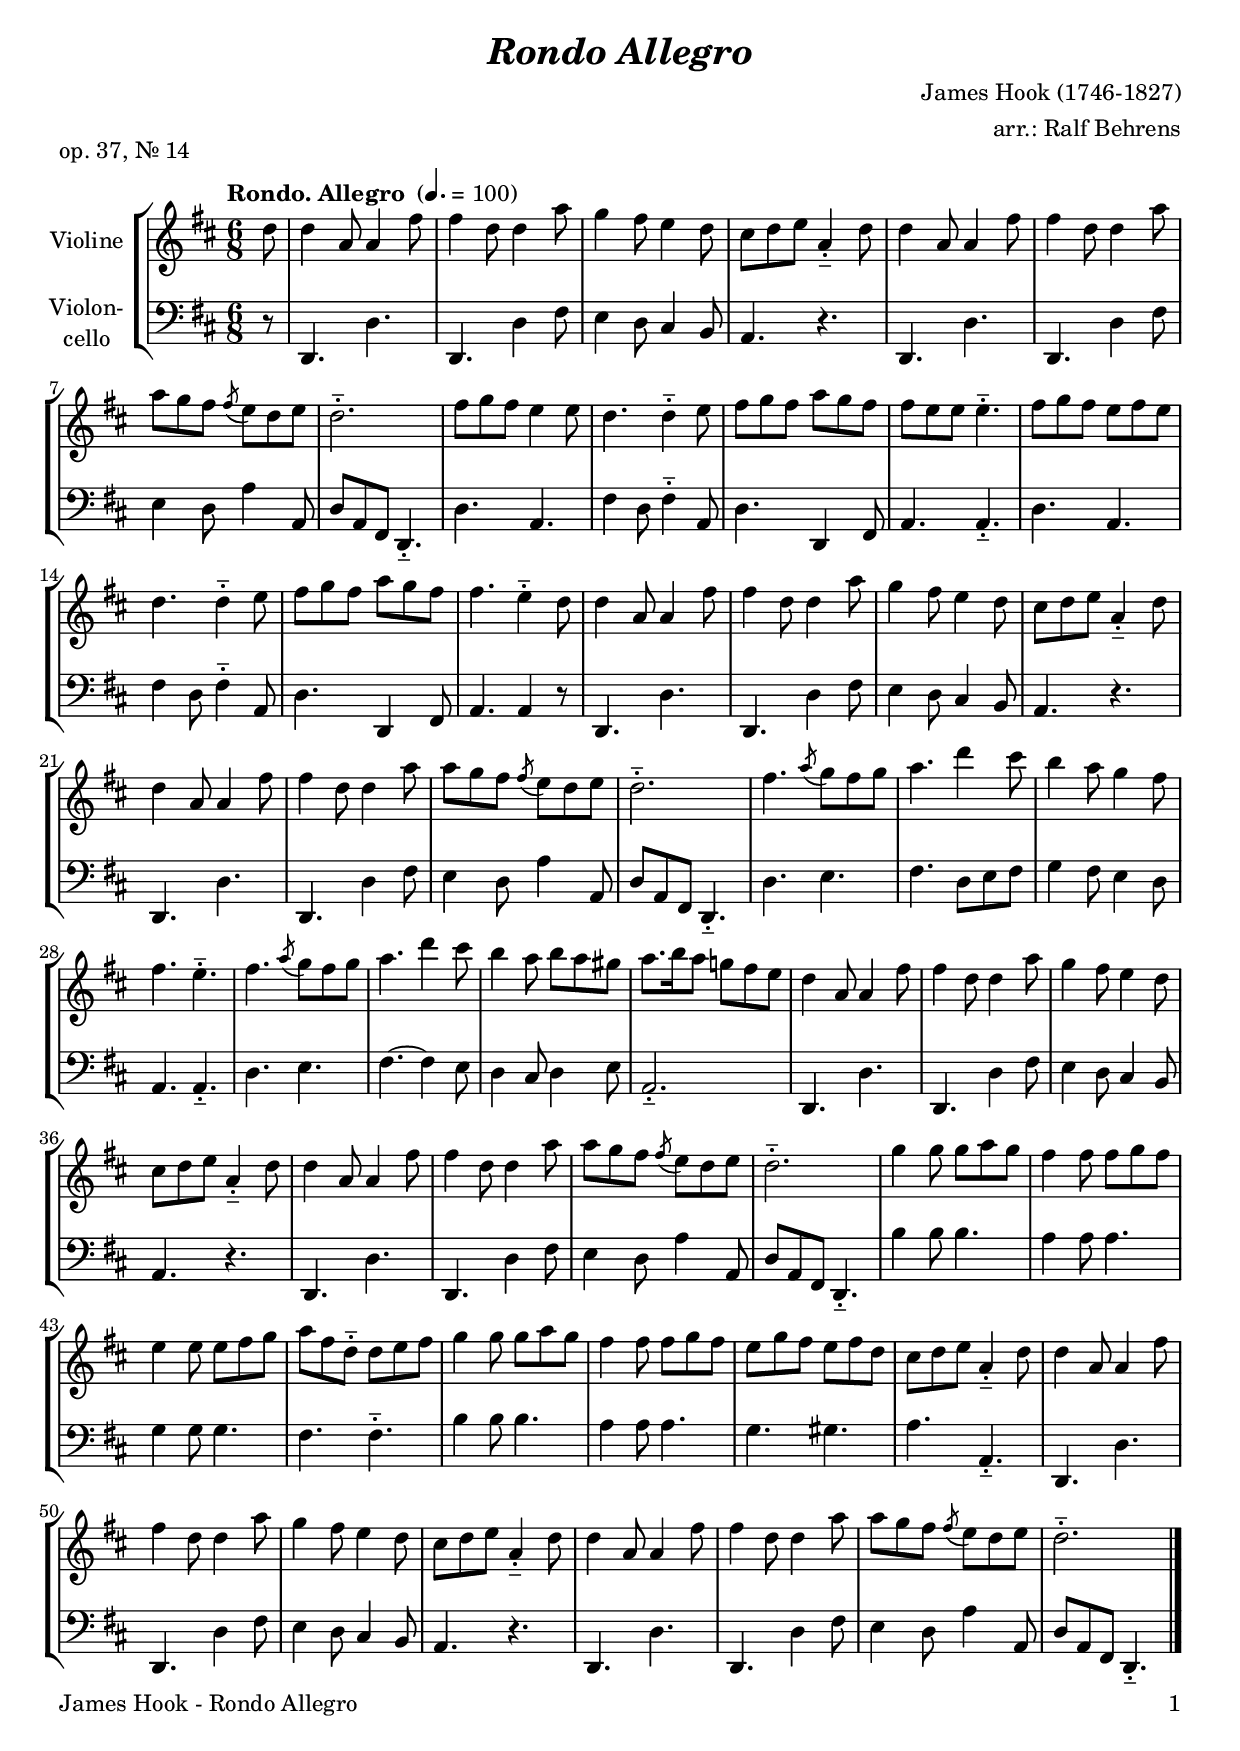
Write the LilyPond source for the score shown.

\version "2.20.2"
\include "deutsch.ly"

#(set-global-staff-size 20)

\header {
  title     = \markup \bold \italic "Rondo Allegro"
  composer  = "James Hook (1746-1827)"
  arranger  = "arr.: Ralf Behrens"
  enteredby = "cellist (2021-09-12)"
  piece     = "op. 37, Nr. 14"
}

voiceconsts = {
 \key f \major
 \time 6/8
% \clef "bass"
 \clef "treble"
% \numericTimeSignature
 \compressEmptyMeasures
 % Set default beaming for all staves
% \set Timing.beamExceptions = #'()
% \set Timing.baseMoment     = #(ly:make-moment 1 4)
% \set Timing.beatStructure  = #'(1 1 1)
 \tempo "Rondo. Allegro " 4.=100
}

mivl = "violin"
miba = "cello"

rit = \mark \markup \box \italic "rit."

va = \relative c'' {
  \voiceconsts

  \partial 8 f8
  f4 c8 c4 a'8
  a4 f8 f4 c'8
  b4 a8 g4 f8
  e f g c,4---. f8

  f4 c8 c4 a'8
  a4 f8 f4 c'8
  c b a \acciaccatura a g f g
  f2.---.

  a8 b a g4 g8
  f4. f4---. g8
  a b a c b a
  a g g g4.---.

  a8 b a g a g
  f4. f4---. g8
  a b a c b a
  a4. g4---. f8

  f4 c8 c4 a'8
  a4 f8 f4 c'8
  b4 a8 g4 f8
  e f g c,4---. f8

  f4 c8 c4 a'8
  a4 f8 f4 c'8
  c b a \acciaccatura a g f g
  f2.---.

  a4. \acciaccatura c8 b a b
  c4. f4 e8
  d4 c8 b4 a8
  a4. g---.

  a \acciaccatura c8 b a b
  c4. f4 e8
  d4 c8 d c h
  c8. d16 c8 b! a g

  f4 c8 c4 a'8
  a4 f8 f4 c'8
  b4 a8 g4 f8
  e f g c,4---. f8

  f4 c8 c4 a'8
  a4 f8 f4 c'8
  c b a \acciaccatura a g f g
  f2.---.

  b4 b8 b c b
  a4 a8 a b a
  g4 g8 g a b
  c a f---. f g a

  b4 b8 b c b
  a4 a8 a b a
  g b a g a f
  e f g c,4---. f8

  f4 c8 c4 a'8
  a4 f8 f4 c'8
  b4 a8 g4 f8
  e f g c,4---. f8

  f4 c8 c4 a'8
  a4 f8 f4 c'8
  c b a \acciaccatura a g f g
  f2.---. \bar "|."
}

vb = \relative c, {
  \voiceconsts
  \clef "bass"
  
  \partial 8 r8
  f4. f'
  f, f'4 a8
  g4 f8 e4 d8
  c4. r

  f, f'
  f, f'4 a8
  g4 f8 c'4 c,8
  f c a f4.---.

  f' c
  a'4 f8 a4---. c,8
  f4. f,4 a8
  c4. c---.

  f c
  a'4 f8 a4---. c,8
  f4. f,4 a8
  c4. c4 r8

  f,4. f'
  f, f'4 a8
  g4 f8 e4 d8
  c4. r

  f, f'
  f, f'4 a8
  g4 f8 c'4 c,8
  f c a f4.---.

  f' g
  a f8 g a
  b4 a8 g4 f8
  c4. c---.

  f g
  a~ a4 g8
  f4 e8 f4 g8
  c,2.---.

  f,4. f'
  f, f'4 a8
  g4 f8 e4 d8
  c4. r

  f, f'
  f, f'4 a8
  g4 f8 c'4 c,8
  f c a f4.---.

  d''4 d8 d4.
  c4 c8 c4.
  b4 b8 b4.
  a4. a---.

  d4 d8 d4.
  c4 c8 c4.
  b h
  c c,---.

  f, f'
  f, f'4 a8
  g4 f8 e4 d8
  c4. r

  f, f'
  f, f'4 a8
  g4 f8 c'4 c,8
  f c a f4.---. \bar "|."
}


music = \new StaffGroup <<
      \new Staff {
        \set Staff.midiInstrument = \mivl
        \set Staff.instrumentName = \markup \center-column { "Violine" }
        \transpose f d { \va }
      }
      
      \new Staff {
        \set Staff.midiInstrument = \miba
        \set Staff.instrumentName = \markup \center-column { "Violon-" "cello" }
        \transpose f d { \vb }
      }
>>

\book {
  \paper {
    print-page-number = ##t
    print-first-page-number = ##t
    ragged-last-bottom = ##f
    oddHeaderMarkup = \markup \null
    evenHeaderMarkup = \markup \null
    oddFooterMarkup = \markup {
      \fill-line {
        \on-the-fly #print-page-number-check-first
        "James Hook - Rondo Allegro" \fromproperty #'page:page-number-string
      }
    }
    evenFooterMarkup = \oddFooterMarkup
  } \score {
    \music
    \layout {}
  }

  \score {
    \unfoldRepeats \music

    \midi {
      \context {
        \Score
      }
    }
  }
}